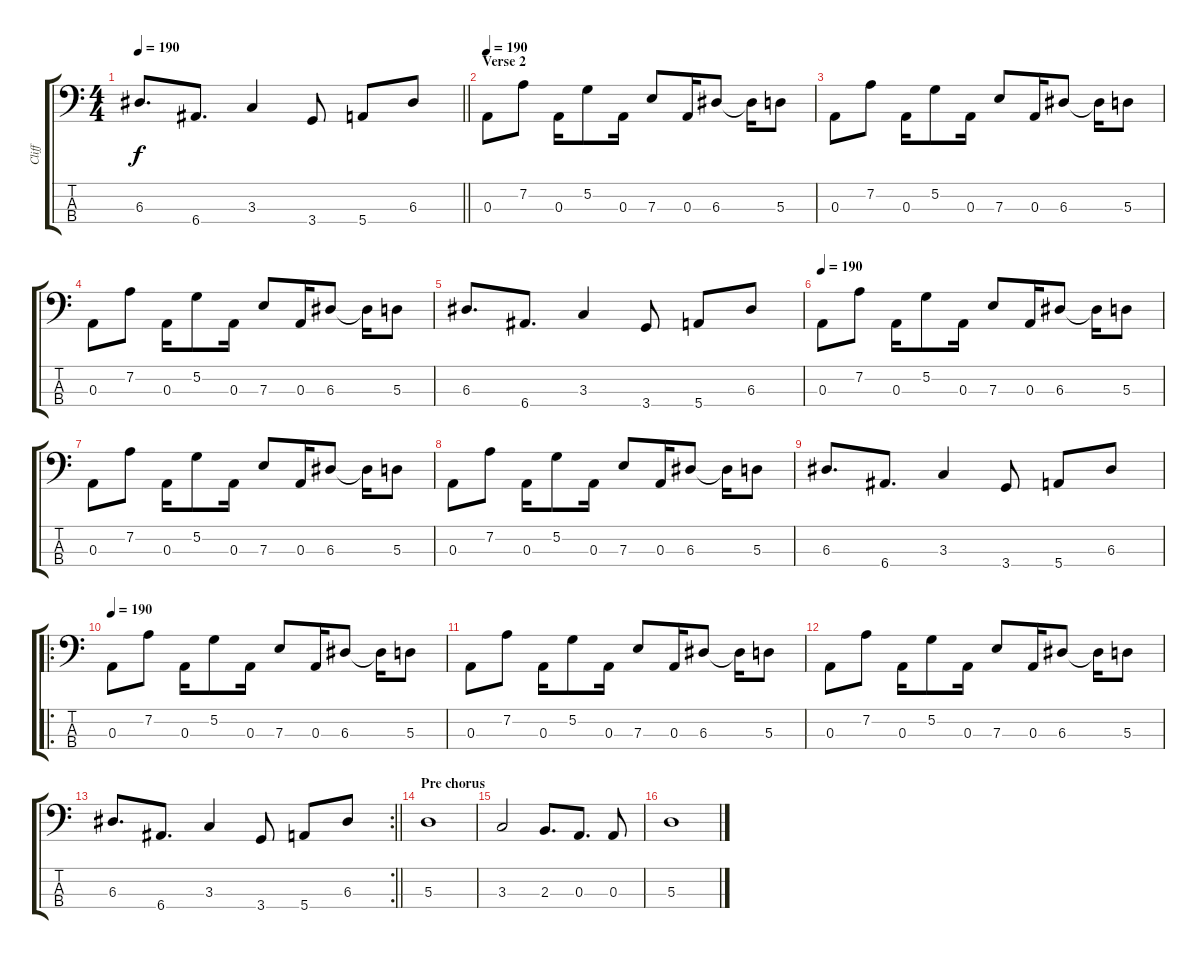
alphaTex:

\track ("Cliff" "Cliff") {instrument electricbassfinger}
\staff {score tabs}
\tuning (G2 D2 A1 E1) {hide}
\ts (4 4)
\tempo 190
\clef f4
\barLineRight lightlight
\ks c
6.3.8{d dy f} 6.4.8{d} 3.3.4 3.4.8 5.4.8 6.3.8 |
\section ("" "Verse 2")
\tempo 190
0.3.8 7.2.8 0.3.16 5.2.8 0.3.16 7.3.8 0.3.16 6.3.8 6.3{t}.16 5.3.8 |
0.3.8 7.2.8 0.3.16 5.2.8 0.3.16 7.3.8 0.3.16 6.3.8 6.3{t}.16 5.3.8 |
0.3.8 7.2.8 0.3.16 5.2.8 0.3.16 7.3.8 0.3.16 6.3.8 6.3{t}.16 5.3.8 |
6.3.8{d} 6.4.8{d} 3.3.4 3.4.8 5.4.8 6.3.8 |
\tempo 190
0.3.8 7.2.8 0.3.16 5.2.8 0.3.16 7.3.8 0.3.16 6.3.8 6.3{t}.16 5.3.8 |
0.3.8 7.2.8 0.3.16 5.2.8 0.3.16 7.3.8 0.3.16 6.3.8 6.3{t}.16 5.3.8 |
0.3.8 7.2.8 0.3.16 5.2.8 0.3.16 7.3.8 0.3.16 6.3.8 6.3{t}.16 5.3.8 |
6.3.8{d} 6.4.8{d} 3.3.4 3.4.8 5.4.8 6.3.8 |
\ro
\tempo 190
0.3.8 7.2.8 0.3.16 5.2.8 0.3.16 7.3.8 0.3.16 6.3.8 6.3{t}.16 5.3.8 |
0.3.8 7.2.8 0.3.16 5.2.8 0.3.16 7.3.8 0.3.16 6.3.8 6.3{t}.16 5.3.8 |
0.3.8 7.2.8 0.3.16 5.2.8 0.3.16 7.3.8 0.3.16 6.3.8 6.3{t}.16 5.3.8 |
\rc 2
\barLineRight lightlight
6.3.8{d} 6.4.8{d} 3.3.4 3.4.8 5.4.8 6.3.8 |
\section ("" "Pre chorus")
5.3.1 |
3.3.2 2.3.8{d} 0.3.8{d} 0.3.8 |
5.3.1
